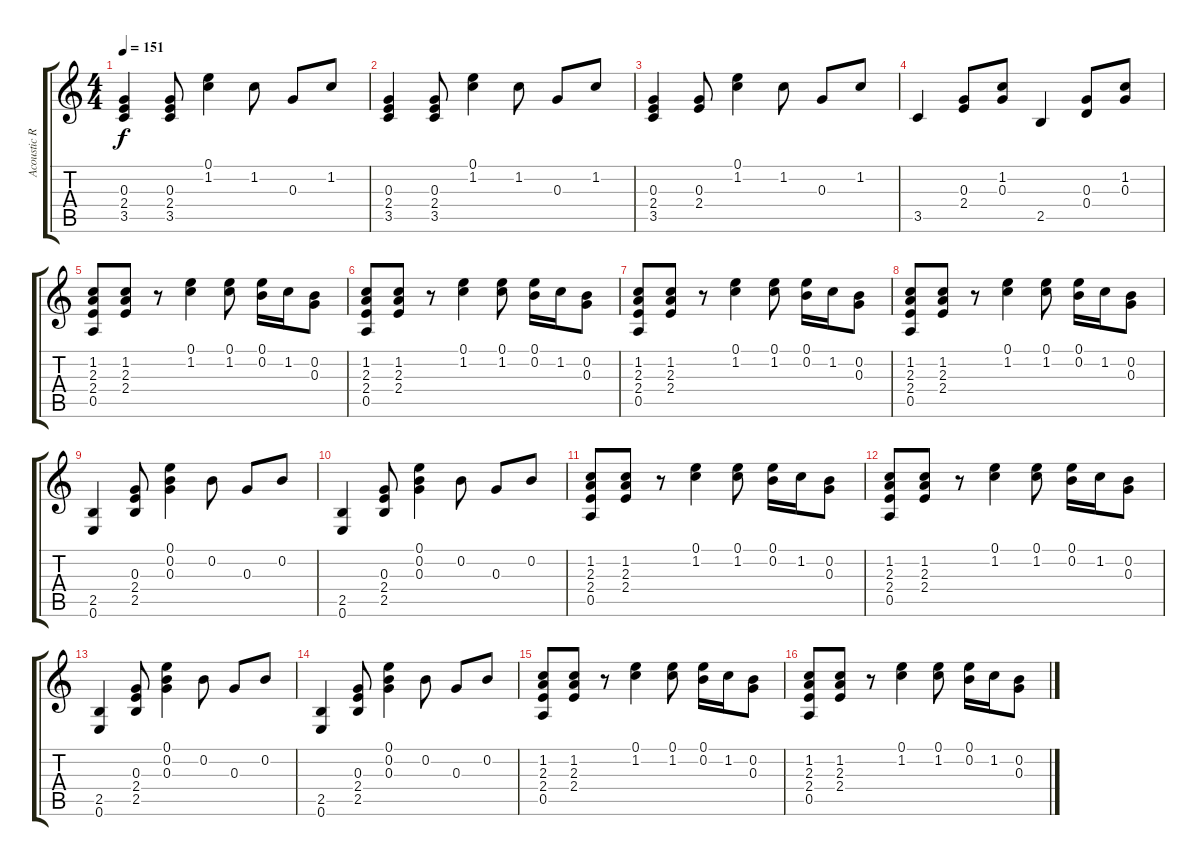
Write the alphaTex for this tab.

\track ("Acoustic Rhythm" "Acoustic R") {instrument acousticguitarsteel}
\staff {score tabs}
\tuning (E4 B3 G3 D3 A2 E2) {hide}
\ts (4 4)
\tempo 151
\clef g2
\ks c
(0.3 2.4 3.5).4{dy f} (0.3 2.4 3.5).8 (0.1 1.2).4 1.2.8 0.3.8 1.2.8 |
(0.3 2.4 3.5).4 (0.3 2.4 3.5).8 (0.1 1.2).4 1.2.8 0.3.8 1.2.8 |
(0.3 2.4 3.5).4 (0.3 2.4).8 (0.1 1.2).4 1.2.8 0.3.8 1.2.8 |
3.5.4 (0.3 2.4).8 (1.2 0.3).8 2.5.4 (0.3 0.4).8 (1.2 0.3).8 |
(1.2 2.3 2.4 0.5).8 (1.2 2.3 2.4).8 r.8 (0.1 1.2).4 (0.1 1.2).8 (0.1 0.2).16 1.2.16 (0.2 0.3).8 |
(1.2 2.3 2.4 0.5).8 (1.2 2.3 2.4).8 r.8 (0.1 1.2).4 (0.1 1.2).8 (0.1 0.2).16 1.2.16 (0.2 0.3).8 |
(1.2 2.3 2.4 0.5).8 (1.2 2.3 2.4).8 r.8 (0.1 1.2).4 (0.1 1.2).8 (0.1 0.2).16 1.2.16 (0.2 0.3).8 |
(1.2 2.3 2.4 0.5).8 (1.2 2.3 2.4).8 r.8 (0.1 1.2).4 (0.1 1.2).8 (0.1 0.2).16 1.2.16 (0.2 0.3).8 |
(2.5 0.6).4 (0.3 2.4 2.5).8 (0.1 0.2 0.3).4 0.2.8 0.3.8 0.2.8 |
(2.5 0.6).4 (0.3 2.4 2.5).8 (0.1 0.2 0.3).4 0.2.8 0.3.8 0.2.8 |
(1.2 2.3 2.4 0.5).8 (1.2 2.3 2.4).8 r.8 (0.1 1.2).4 (0.1 1.2).8 (0.1 0.2).16 1.2.16 (0.2 0.3).8 |
(1.2 2.3 2.4 0.5).8 (1.2 2.3 2.4).8 r.8 (0.1 1.2).4 (0.1 1.2).8 (0.1 0.2).16 1.2.16 (0.2 0.3).8 |
(2.5 0.6).4 (0.3 2.4 2.5).8 (0.1 0.2 0.3).4 0.2.8 0.3.8 0.2.8 |
(2.5 0.6).4 (0.3 2.4 2.5).8 (0.1 0.2 0.3).4 0.2.8 0.3.8 0.2.8 |
(1.2 2.3 2.4 0.5).8 (1.2 2.3 2.4).8 r.8 (0.1 1.2).4 (0.1 1.2).8 (0.1 0.2).16 1.2.16 (0.2 0.3).8 |
(1.2 2.3 2.4 0.5).8 (1.2 2.3 2.4).8 r.8 (0.1 1.2).4 (0.1 1.2).8 (0.1 0.2).16 1.2.16 (0.2 0.3).8
